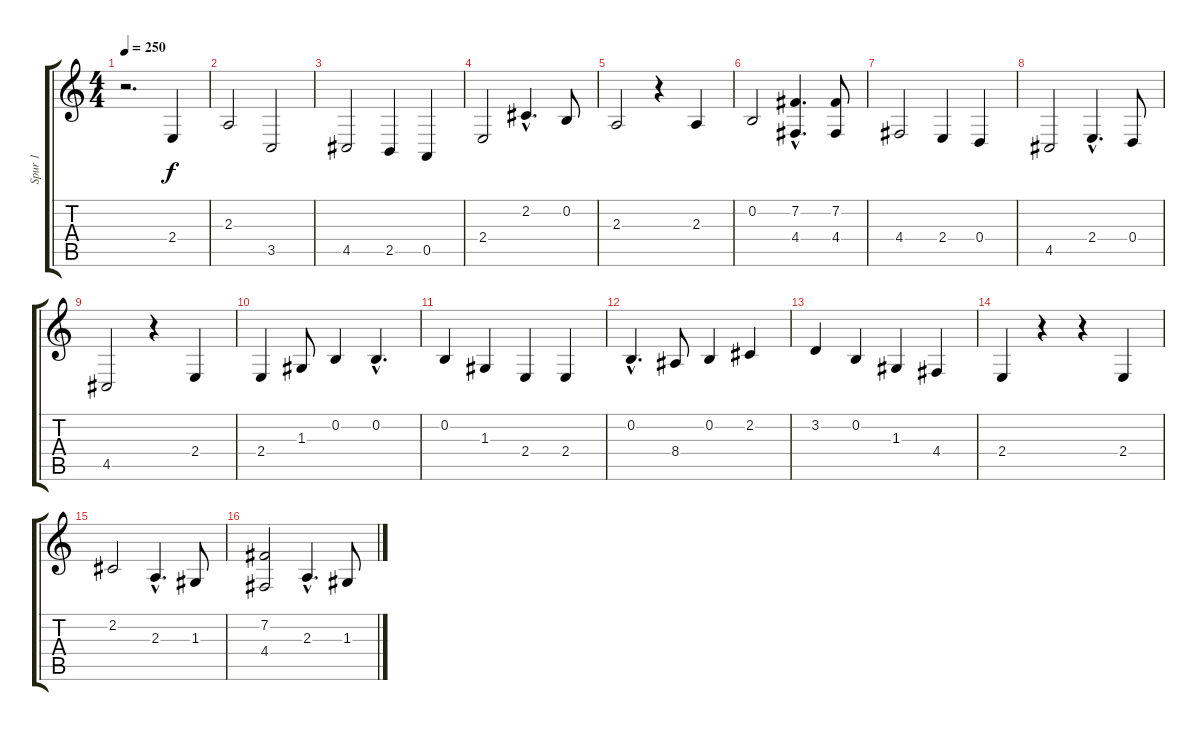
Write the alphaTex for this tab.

\track ("Spur 1" "Spur 1") {instrument brightacousticpiano}
\staff {score tabs}
\tuning (E4 B3 G3 D3 A2 E2) {hide}
\ts (4 4)
\tempo 250
\clef g2
\ks c
r.2{d dy f instrument brightacousticpiano} 2.4.4 |
2.3.2 3.5.2 |
4.5.2 2.5.4 0.5.4 |
2.4.2 2.2{hac}.4{d} 0.2.8 |
2.3.2 r.4 2.3.4 |
0.2.2 (7.2{hac} 4.4{hac}).4{d} (7.2 4.4).8 |
4.4.2 2.4.4 0.4.4 |
4.5.2 2.4{hac}.4{d} 0.4.8 |
4.5.2 r.4 2.4.4 |
2.4.4 1.3.8 0.2.4 0.2{hac}.4{d} |
0.2.4 1.3.4 2.4.4 2.4.4 |
0.2{hac}.4{d} 8.4.8 0.2.4 2.2.4 |
3.2.4 0.2.4 1.3.4 4.4.4 |
2.4.4 r.4 r.4 2.4.4 |
2.2.2 2.3{hac}.4{d} 1.3.8 |
(7.2 4.4).2 2.3{hac}.4{d} 1.3.8
